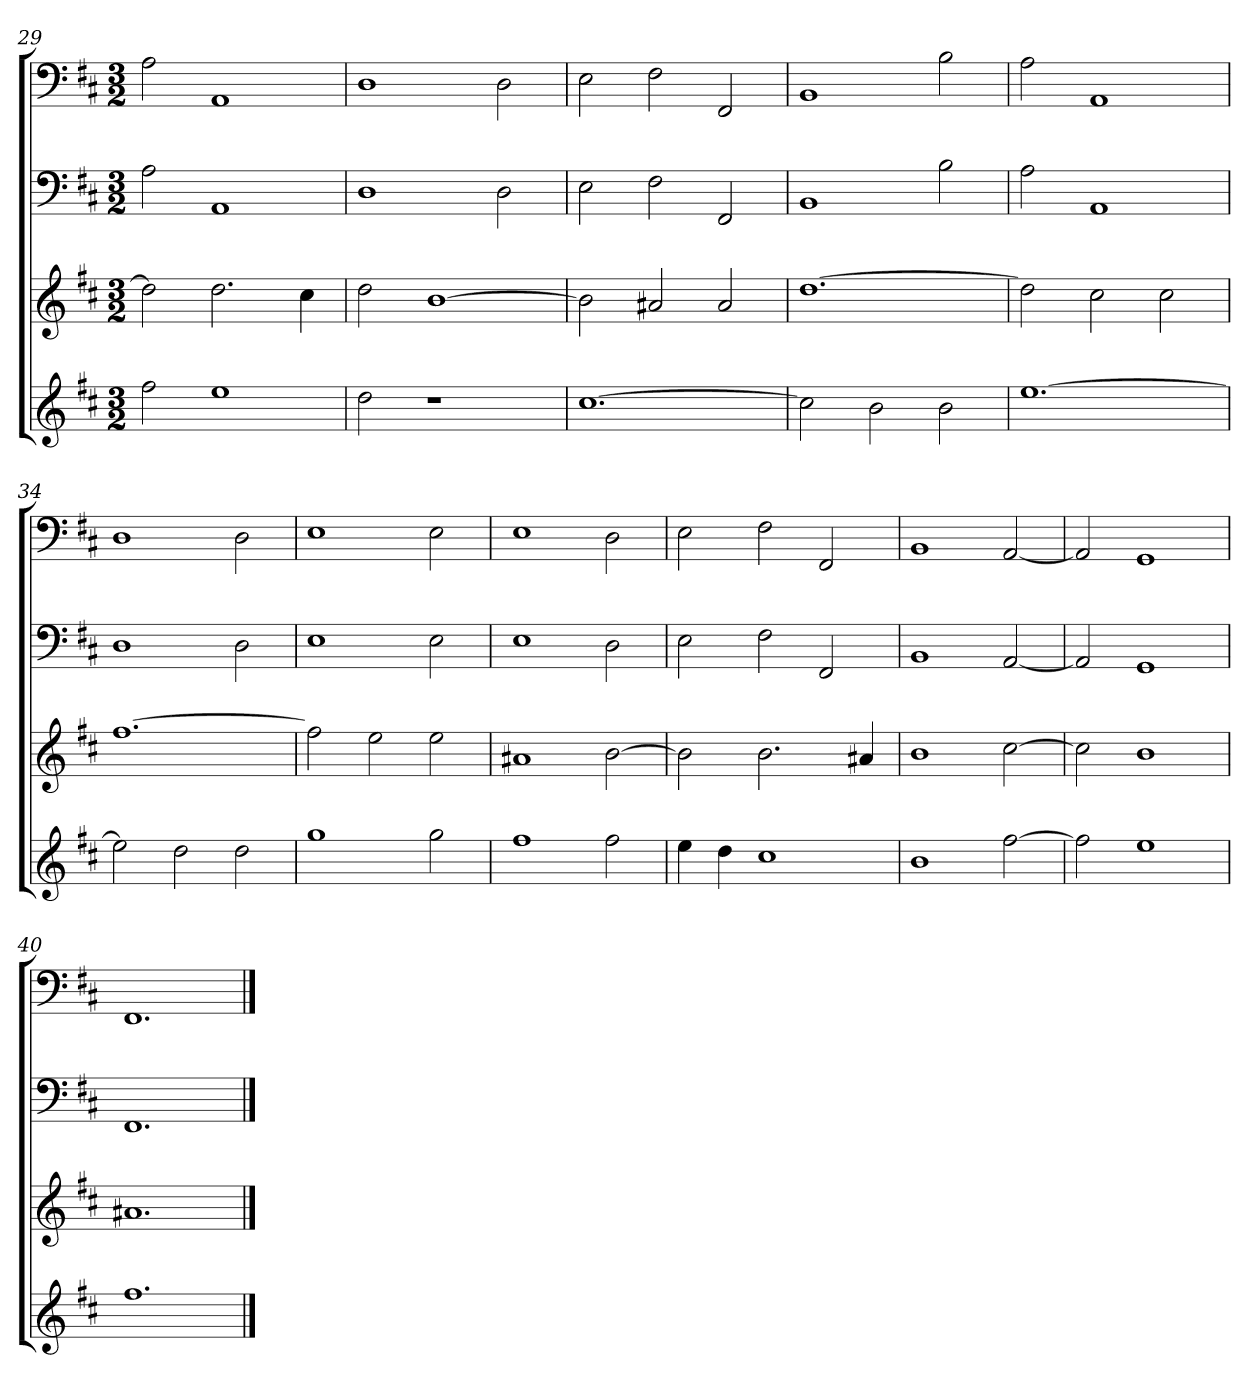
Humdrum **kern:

**kern	**kern	**kern	**kern
*part4	*part3	*part2	*part1
*staff4	*staff3	*staff2	*staff1
*k[f#c#]	*k[f#c#]	*k[f#c#]	*k[f#c#]
*b:	*b:	*b:	*b:
*M3/2	*M3/2	*M3/2	*M3/2
=29	=29	=29	=29
2ff#	2dd]	2A	2A
1ee	2.dd	1AA	1AA
.	4cc#	.	.
=30	=30	=30	=30
2dd	2dd	1D	1D
1r	[1b	.	.
.	.	2D	2D
=31	=31	=31	=31
[1.cc#	2b]	2E	2E
.	2a#X	2F#	2F#
.	2a#	2FF#	2FF#
=32	=32	=32	=32
2cc#]	[1.dd	1BB	1BB
2b	.	.	.
2b	.	2B	2B
=33	=33	=33	=33
[1.ee	2dd]	2A	2A
.	2cc#	1AA	1AA
.	2cc#	.	.
=34	=34	=34	=34
2ee]	[1.ff#	1D	1D
2dd	.	.	.
2dd	.	2D	2D
=35	=35	=35	=35
1gg	2ff#]	1E	1E
.	2ee	.	.
2gg	2ee	2E	2E
=36	=36	=36	=36
1ff#	1a#X	1E	1E
2ff#	[2b	2D	2D
=37	=37	=37	=37
4ee	2b]	2E	2E
4dd	.	.	.
1cc#	2.b	2F#	2F#
.	.	2FF#	2FF#
.	4a#X	.	.
=38	=38	=38	=38
1b	1b	1BB	1BB
[2ff#	[2cc#	[2AA	[2AA
=39	=39	=39	=39
2ff#]	2cc#]	2AA]	2AA]
1ee	1b	1GG	1GG
=40	=40	=40	=40
1.ff#	1.a#X	1.FF#	1.FF#
==	==	==	==
*-	*-	*-	*-
